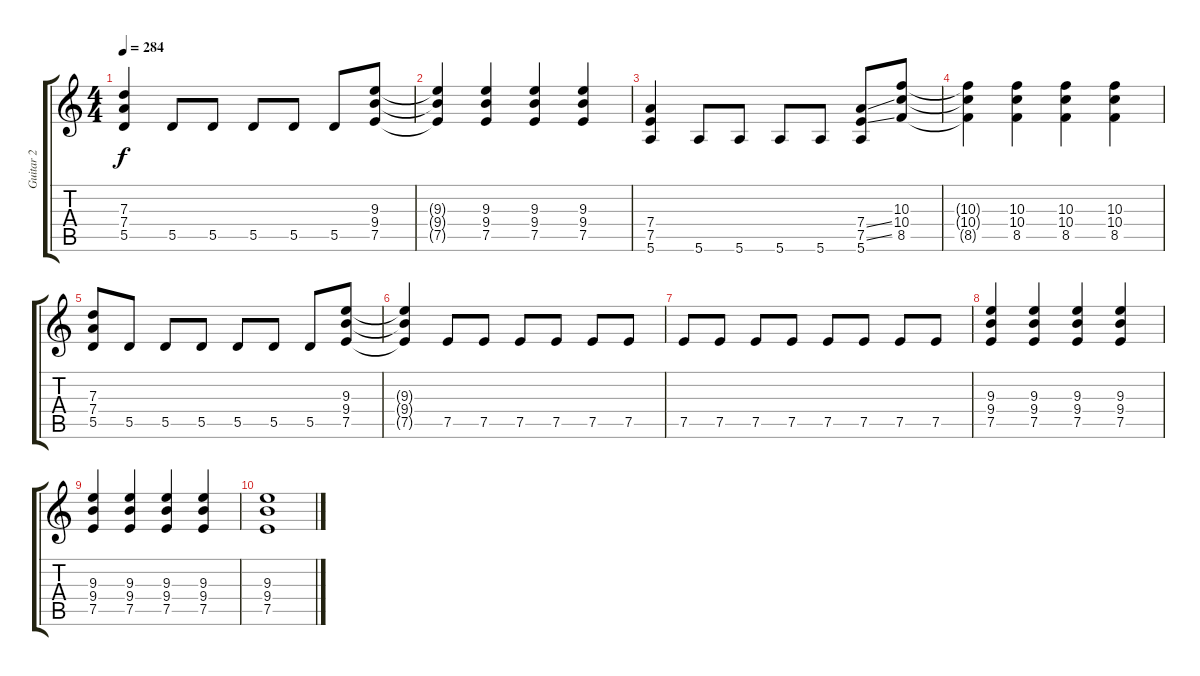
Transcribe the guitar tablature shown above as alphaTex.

\track ("Guitar 2" "Guitar 2") {instrument distortionguitar}
\staff {score tabs}
\tuning (E4 B3 G3 D3 A2 E2) {hide}
\ts (4 4)
\tempo 284
\clef g2
\ks c
(7.3 7.4 5.5).4{dy f} 5.5.8 5.5.8 5.5.8 5.5.8 5.5.8 (9.3 9.4 7.5).8 |
(9.3{t} 9.4{t} 7.5{t}).4 (9.3 9.4 7.5).4 (9.3 9.4 7.5).4 (9.3 9.4 7.5).4 |
(7.4 7.5 5.6).4 5.6.8 5.6.8 5.6.8 5.6.8 (7.4{ss} 7.5{ss} 5.6).8 (10.3 10.4 8.5).8 |
(10.3{t} 10.4{t} 8.5{t}).4 (10.3 10.4 8.5).4 (10.3 10.4 8.5).4 (10.3 10.4 8.5).4 |
(7.3 7.4 5.5).8 5.5.8 5.5.8 5.5.8 5.5.8 5.5.8 5.5.8 (9.3 9.4 7.5).8 |
(9.3{t} 9.4{t} 7.5{t}).4 7.5.8 7.5.8 7.5.8 7.5.8 7.5.8 7.5.8 |
7.5.8 7.5.8 7.5.8 7.5.8 7.5.8 7.5.8 7.5.8 7.5.8 |
(9.3 9.4 7.5).4 (9.3 9.4 7.5).4 (9.3 9.4 7.5).4 (9.3 9.4 7.5).4 |
(9.3 9.4 7.5).4 (9.3 9.4 7.5).4 (9.3 9.4 7.5).4 (9.3 9.4 7.5).4 |
(9.3 9.4 7.5).1
